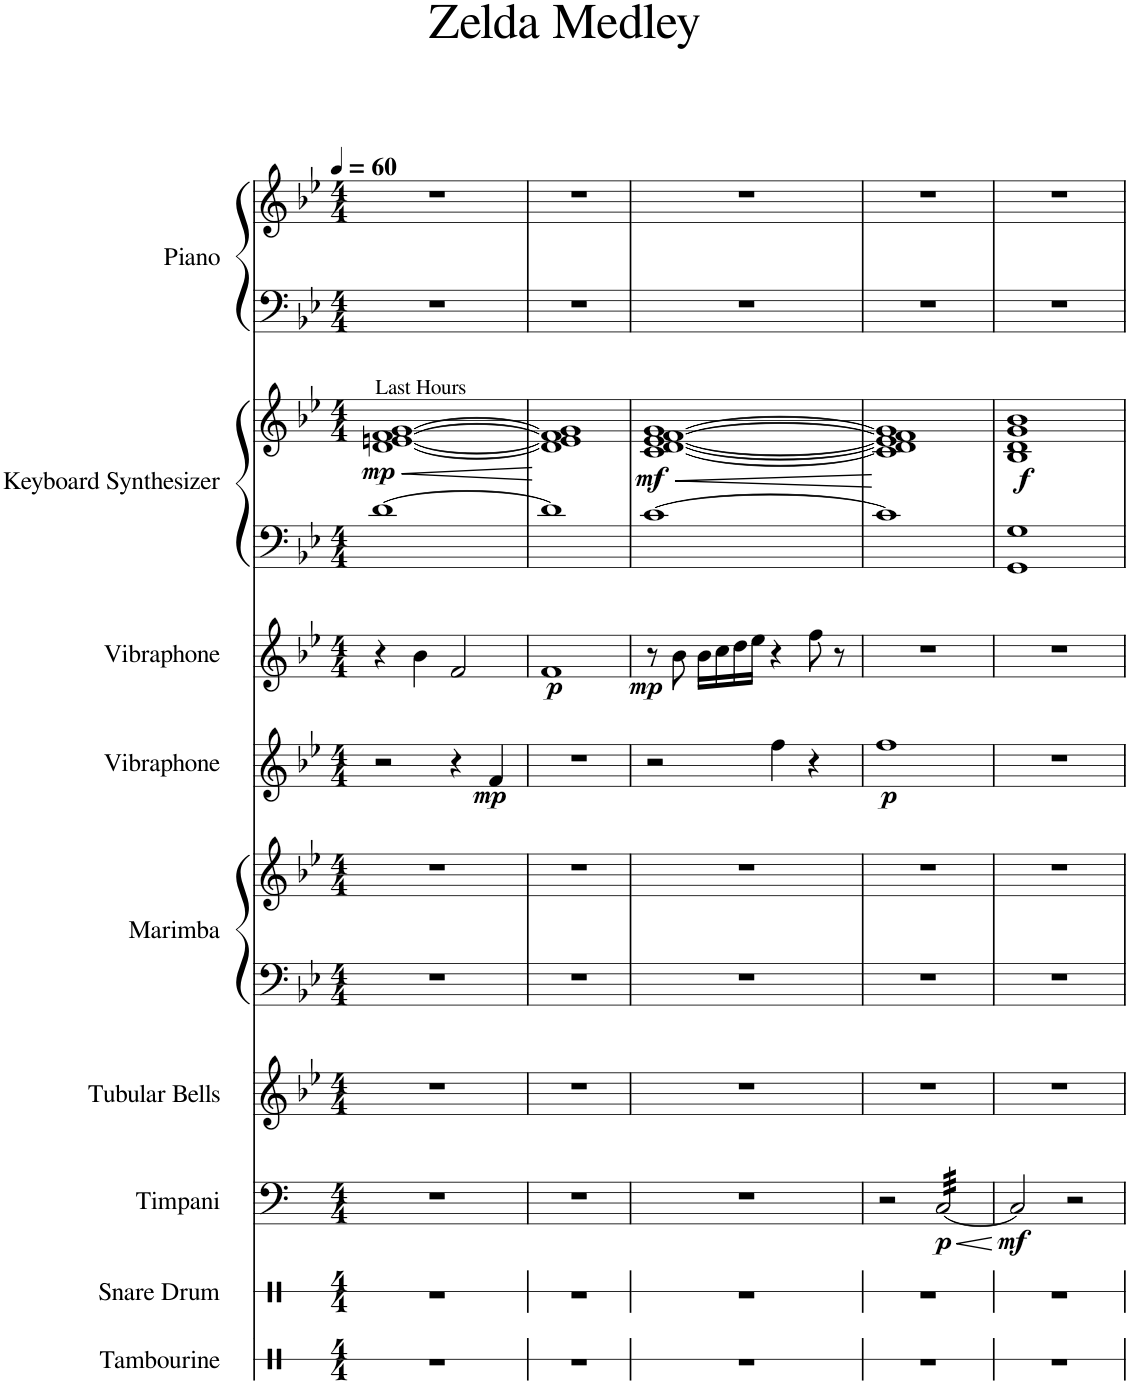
**kern	**kern	**kern	**dynam	**kern	**kern	**kern	**kern	**dynam	**kern	**dynam	**kern	**kern	**dynam	**kern	**kern
*part9	*part8	*part7	*part7	*part6	*part5	*part5	*part4	*part4	*part3	*part3	*part2	*part2	*part2	*part1	*part1
*staff12	*staff11	*staff10	*staff10	*staff9	*staff8	*staff7	*staff6	*staff6	*staff5	*staff5	*staff4	*staff3	*staff3/4	*staff2	*staff1
*I"Tambourine	*I"Snare Drum	*I"Timpani	*	*I"Tubular Bells	*I"Marimba	*	*I"Vibraphone	*	*I"Vibraphone	*	*I"Keyboard Synthesizer	*	*	*I"Piano	*
*I'Tamb.	*I'Sn. Dr.	*I'Timp.	*	*I'Tu. Be.	*I'Mrm.	*	*I'Vib.	*	*I'Vib.	*	*I'Synth.	*	*	*I'Pno.	*
*stria1	*stria1	*	*	*	*	*	*	*	*	*	*	*	*	*	*
*clefX	*clefX	*clefF4	*	*clefG2	*clefF4	*clefG2	*clefG2	*	*clefG2	*	*clefF4	*clefG2	*	*clefF4	*clefG2
*k[]	*k[]	*k[]	*	*k[b-e-]	*k[b-e-]	*k[b-e-]	*k[b-e-]	*	*k[b-e-]	*	*k[b-e-]	*k[b-e-]	*	*k[b-e-]	*k[b-e-]
*M4/4	*M4/4	*M4/4	*	*M4/4	*M4/4	*M4/4	*M4/4	*	*M4/4	*	*M4/4	*M4/4	*	*M4/4	*M4/4
*MM60	*MM60	*MM60	*	*MM60	*MM60	*MM60	*MM60	*	*MM60	*	*MM60	*MM60	*	*MM60	*MM60
=1	=1	=1	=1	=1	=1	=1	=1	=1	=1	=1	=1	=1	=1	=1	=1
!	!	!	!	!	!	!	!	!	!	!	!	!LO:TX:a:t=Last Hours	!	!	!
!	!	!	!	!	!	!	!	!	!	!	!	!	!LO:HP:b	!	!
!	!	!	!	!	!	!	!	!	!	!	!	!	!LO:DY:n=1:b	!	!
1r	1r	1r	.	1r	1r	1r	2r	.	4r	.	[1d	[1d [1en [1f [1g	< mp	1r	1r
.	.	.	.	.	.	.	.	.	4b-\	.	.	.	.	.	.
.	.	.	.	.	.	.	4r	.	2f/	.	.	.	.	.	.
!	!	!	!	!	!	!	!	!LO:DY:b	!	!	!	!	!	!	!
.	.	.	.	.	.	.	4f/	mp	.	.	.	.	.	.	.
.	.	.	.	.	.	.	.	.	.	.	.	.	[	.	.
=2	=2	=2	=2	=2	=2	=2	=2	=2	=2	=2	=2	=2	=2	=2	=2
!	!	!	!	!	!	!	!	!	!	!LO:DY:b	!	!	!	!	!
1r	1r	1r	.	1r	1r	1r	1r	.	1f	p	1d]	1d] 1e] 1f] 1g]	.	1r	1r
=3	=3	=3	=3	=3	=3	=3	=3	=3	=3	=3	=3	=3	=3	=3	=3
!	!	!	!	!	!	!	!	!	!	!LO:DY:b	!	!	!LO:HP:b	!	!
!	!	!	!	!	!	!	!	!	!	!	!	!	!LO:DY:n=1:b	!	!
1r	1r	1r	.	1r	1r	1r	2r	.	8r	mp	[1c	[1c [1d [1e- [1f [1g	< mf	1r	1r
.	.	.	.	.	.	.	.	.	8b-\	.	.	.	.	.	.
.	.	.	.	.	.	.	.	.	16b-\LL	.	.	.	.	.	.
.	.	.	.	.	.	.	.	.	16cc\	.	.	.	.	.	.
.	.	.	.	.	.	.	.	.	16dd\	.	.	.	.	.	.
.	.	.	.	.	.	.	.	.	16ee-\JJ	.	.	.	.	.	.
.	.	.	.	.	.	.	4ff\	.	4r	.	.	.	.	.	.
.	.	.	.	.	.	.	4r	.	8ff\	.	.	.	.	.	.
.	.	.	.	.	.	.	.	.	8r	.	.	.	.	.	.
.	.	.	.	.	.	.	.	.	.	.	.	.	[	.	.
=4	=4	=4	=4	=4	=4	=4	=4	=4	=4	=4	=4	=4	=4	=4	=4
!	!	!	!	!	!	!	!	!LO:DY:b	!	!	!	!	!	!	!
1r	1r	2r	.	1r	1r	1r	1ff	p	1r	.	1c]	1c] 1d] 1e-] 1f] 1g]	.	1r	1r
!	!	!	!LO:HP:b	!	!	!	!	!	!	!	!	!	!	!	!
!	!	!	!LO:DY:n=1:b	!	!	!	!	!	!	!	!	!	!	!	!
*	*	*tremolo	*	*	*	*	*	*	*	*	*	*	*	*	*
.	.	[32C/LLL	< p	.	.	.	.	.	.	.	.	.	.	.	.
.	.	32C/	.	.	.	.	.	.	.	.	.	.	.	.	.
.	.	32C/	.	.	.	.	.	.	.	.	.	.	.	.	.
.	.	32C/	.	.	.	.	.	.	.	.	.	.	.	.	.
.	.	32C/	.	.	.	.	.	.	.	.	.	.	.	.	.
.	.	32C/	.	.	.	.	.	.	.	.	.	.	.	.	.
.	.	32C/	.	.	.	.	.	.	.	.	.	.	.	.	.
.	.	32C/	.	.	.	.	.	.	.	.	.	.	.	.	.
.	.	32C/	.	.	.	.	.	.	.	.	.	.	.	.	.
.	.	32C/	.	.	.	.	.	.	.	.	.	.	.	.	.
.	.	32C/	.	.	.	.	.	.	.	.	.	.	.	.	.
.	.	32C/	.	.	.	.	.	.	.	.	.	.	.	.	.
.	.	32C/	.	.	.	.	.	.	.	.	.	.	.	.	.
.	.	32C/	.	.	.	.	.	.	.	.	.	.	.	.	.
.	.	32C/	.	.	.	.	.	.	.	.	.	.	.	.	.
.	.	32C/JJJ	.	.	.	.	.	.	.	.	.	.	.	.	.
*	*	*Xtremolo	*	*	*	*	*	*	*	*	*	*	*	*	*
.	.	.	[	.	.	.	.	.	.	.	.	.	.	.	.
=5	=5	=5	=5	=5	=5	=5	=5	=5	=5	=5	=5	=5	=5	=5	=5
!	!	!	!LO:DY:b	!	!	!	!	!	!	!	!	!	!LO:DY:b	!	!
1r	1r	2C/]	mf	1r	1r	1r	1r	.	1r	.	1GG 1G	1B- 1d 1g 1b-	f	1r	1r
.	.	2r	.	.	.	.	.	.	.	.	.	.	.	.	.
=	=	=	=	=	=	=	=	=	=	=	=	=	=	=	=
*-	*-	*-	*-	*-	*-	*-	*-	*-	*-	*-	*-	*-	*-	*-	*-
